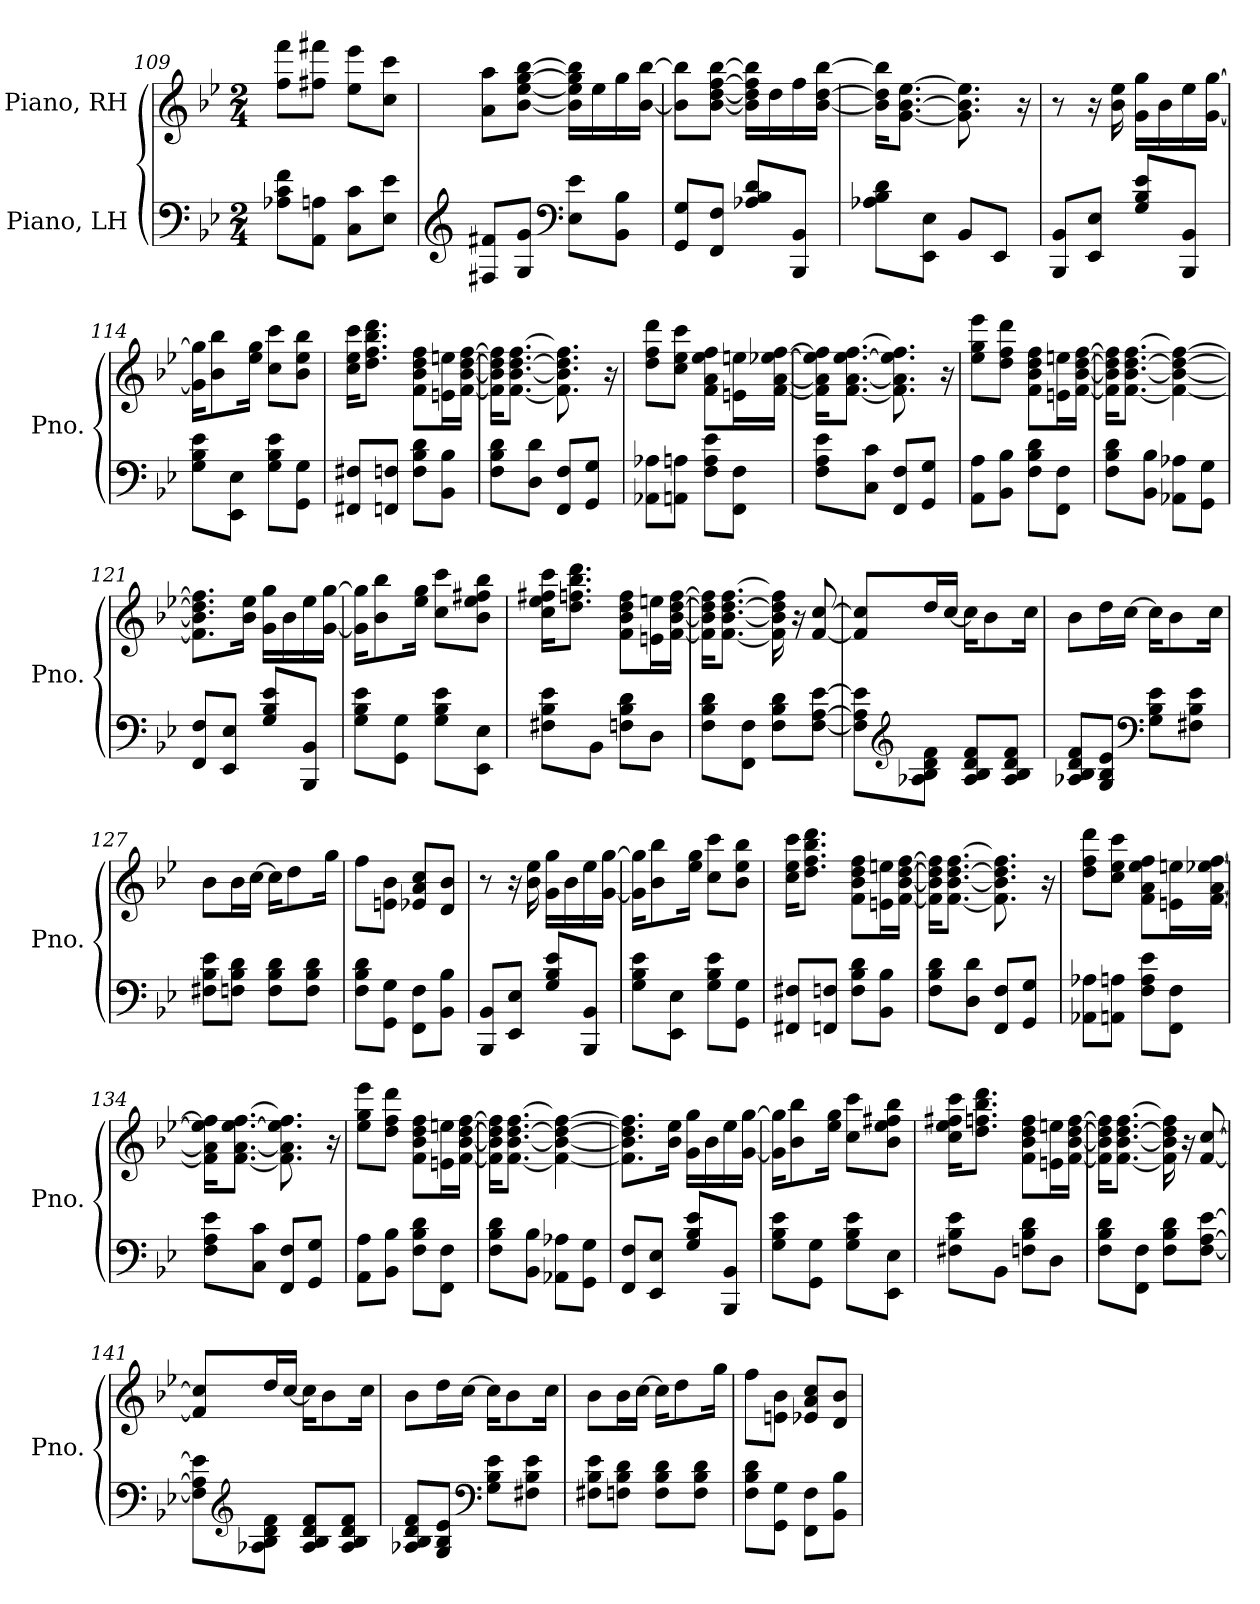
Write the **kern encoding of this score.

**kern	**kern
*part2	*part1
*staff2	*staff1
*I"Piano, LH	*I"Piano, RH
*I'Pno.	*I'Pno.
*clefF4	*clefG2
*k[b-e-]	*k[b-e-]
*M2/4	*M2/4
=109	=109
8A-X\ 8c\ 8f\L	8ff\ 8fff\L
8AA\ 8An\J	8ff#X\ 8fff#X\J
8C\ 8c\L	8ee-\ 8eee-\L
8E-\ 8e-\J	8cc\ 8ccc\J
!!LO:LB:g=z
=110	=110
*clefG2	*
8F#X/ 8f#X/L	8a\ 8aa\L
8G/ 8g/J	[8b-\ [8ee-\ [8gg\ [8bb-\J
*clefF4	*
8E-\ 8e-\L	16b-\] 16ee-\] 16gg\] 16bb-\]LL
.	16ee-\
8BB-\ 8B-\J	16gg\
.	[16b-\ [16bb-\JJ
=111	=111
8GG/ 8G/L	8b-\] 8bb-\]L
8FF/ 8F/J	[8b-\ [8dd\ [8ff\ [8bb-\J
8A-X/ 8B-/ 8d/L	16b-\] 16dd\] 16ff\] 16bb-\]LL
.	16dd\
8BBB-/ 8BB-/J	16ff\
.	[16b-\ [16dd\ [16bb-\JJ
=112	=112
8A-X\ 8B-\ 8d\L	16b-\] 16dd\] 16bb-\]KL
.	[8.g\ [8.b-\ [8.ee-\J
8EE-\ 8E-\J	.
8BB-/L	8.g\] 8.b-\] 8.ee-\]
8EE-/J	.
.	16r
=113	=113
8BBB-/ 8BB-/L	8r
8EE-/ 8E-/J	16r
.	16b-\ 16ee-\
8G/ 8B-/ 8e-/L	16g\ 16gg\LL
.	16b-\
8BBB-/ 8BB-/J	16ee-\
.	[16g\ [16gg\JJ
=114	=114
8G\ 8B-\ 8e-\L	16g\] 16gg\]KL
.	8b-\ 8bb-\
8EE-\ 8E-\J	.
.	16ee-\ 16gg\Jk
8G\ 8B-\ 8e-\L	8cc\ 8ccc\L
8GG\ 8G\J	8b-\ 8ee-\ 8bb-\J
!!LO:LB:g=z
=115	=115
8FF#X/ 8F#X/L	16cc\ 16ee-\ 16ccc\KL
.	8.dd\ 8.ff\ 8.bb-\ 8.ddd\J
8FFn/ 8Fn/J	.
8F\ 8B-\ 8d\L	8f\ 8b-\ 8dd\ 8ff\L
8BB-\ 8B-\J	16en\ 16een\L
.	[16f\ [16b-\ [16dd\ [16ff\JJ
=116	=116
8F\ 8B-\ 8d\L	16f\] 16b-\] 16dd\] 16ff\]KL
.	[8.f\ [8.b-\ [8.dd\ [8.ff\J
8D\ 8d\J	.
8FF/ 8F/L	8.f\] 8.b-\] 8.dd\] 8.ff\]
8GG/ 8G/J	.
.	16r
=117	=117
8AA-X\ 8A-X\L	8dd\ 8ff\ 8ddd\L
8AAn\ 8An\J	8cc\ 8ee-\ 8ccc\J
8F\ 8A\ 8e-\L	8f\ 8a\ 8ee-\ 8ff\L
8FF\ 8F\J	16en\ 16een\L
.	[16f\ [16a\ [16ee-X\ [16ff\JJ
=118	=118
8F\ 8A\ 8e-\L	16f\] 16a\] 16ee-\] 16ff\]KL
.	[8.f\ [8.a\ [8.ee-\ [8.ff\J
8C\ 8c\J	.
8FF/ 8F/L	8.f\] 8.a\] 8.ee-\] 8.ff\]
8GG/ 8G/J	.
.	16r
=119	=119
8AA\ 8A\L	8ee-\ 8gg\ 8eee-\L
8BB-\ 8B-\J	8dd\ 8ff\ 8ddd\J
8F\ 8B-\ 8d\L	8f\ 8b-\ 8dd\ 8ff\L
8FF\ 8F\J	16en\ 16een\L
.	[16f\ [16b-\ [16dd\ [16ff\JJ
!!LO:LB:g=z
=120	=120
8F\ 8B-\ 8d\L	16f\] 16b-\] 16dd\] 16ff\]KL
.	[8.f\ [8.b-\ [8.dd\ [8.ff\J
8BB-\ 8B-\J	.
8AA-X\ 8A-X\L	4f\_ 4b-\_ 4dd\_ 4ff\_
8GG\ 8G\J	.
=121	=121
8FF/ 8F/L	8.f\] 8.b-\] 8.dd\] 8.ff\]L
8EE-/ 8E-/J	.
.	16b-\ 16ee-\Jk
8G/ 8B-/ 8e-/L	16g\ 16gg\LL
.	16b-\
8BBB-/ 8BB-/J	16ee-\
.	[16g\ [16gg\JJ
=122	=122
8G\ 8B-\ 8e-\L	16g\] 16gg\]KL
.	8b-\ 8bb-\
8GG\ 8G\J	.
.	16ee-\ 16gg\Jk
8G\ 8B-\ 8e-\L	8cc\ 8ccc\L
8EE-\ 8E-\J	8b-\ 8ee-\ 8ff#X\ 8bb-\J
=123	=123
8F#X\ 8B-\ 8e-\L	16cc\ 16ee-\ 16ff#X\ 16ccc\KL
.	8.dd\ 8.ffn\ 8.bb-\ 8.ddd\J
8BB-\J	.
8Fn\ 8B-\ 8d\L	8f\ 8b-\ 8dd\ 8ff\L
8D\J	16en\ 16een\L
.	[16f\ [16b-\ [16dd\ [16ff\JJ
=124	=124
8F\ 8B-\ 8d\L	16f\] 16b-\] 16dd\] 16ff\]KL
.	[8.f\ [8.b-\ [8.dd\ [8.ff\J
8FF\ 8F\J	.
8F\ 8B-\ 8d\L	16f\] 16b-\] 16dd\] 16ff\]
.	16r
[8F\ [8A\ [8e-\J	[8f/ [8cc/
!!LO:LB:g=z
=125	=125
8F\] 8A\] 8e-\]L	8f/] 8cc/]L
*clefG2	*
8A-X\ 8B-\ 8d\ 8f\J	16dd/L
.	[16cc/JJ
8A-/ 8B-/ 8d/ 8f/L	16cc\KL]
.	8b-\
8A-/ 8B-/ 8d/ 8f/J	.
.	16cc\Jk
=126	=126
8A-X/ 8B-/ 8d/ 8f/L	8b-\L
8G/ 8B-/ 8e-/J	16dd\L
.	[16cc\JJ
*clefF4	*
8G\ 8B-\ 8e-\L	16cc\KL]
.	8b-\
8F#X\ 8B-\ 8e-\J	.
.	16cc\Jk
=127	=127
8F#X\ 8B-\ 8e-\L	8b-\L
8Fn\ 8B-\ 8d\J	16b-\L
.	[16cc\JJ
8F\ 8B-\ 8d\L	16cc\KL]
.	8dd\
8F\ 8B-\ 8d\J	.
.	16gg\Jk
=128	=128
8F\ 8B-\ 8d\L	8ff\L
8GG\ 8G\J	8en\ 8b-\J
8FF\ 8F\L	8e-X/ 8a/ 8cc/L
8BB-\ 8B-\J	8d/ 8b-/J
=129	=129
8BBB-/ 8BB-/L	8r
8EE-/ 8E-/J	16r
.	16b-\ 16ee-\
8G/ 8B-/ 8e-/L	16g\ 16gg\LL
.	16b-\
8BBB-/ 8BB-/J	16ee-\
.	[16g\ [16gg\JJ
!!LO:LB:g=z
=130	=130
8G\ 8B-\ 8e-\L	16g\] 16gg\]KL
.	8b-\ 8bb-\
8EE-\ 8E-\J	.
.	16ee-\ 16gg\Jk
8G\ 8B-\ 8e-\L	8cc\ 8ccc\L
8GG\ 8G\J	8b-\ 8ee-\ 8bb-\J
=131	=131
8FF#X/ 8F#X/L	16cc\ 16ee-\ 16ccc\KL
.	8.dd\ 8.ff\ 8.bb-\ 8.ddd\J
8FFn/ 8Fn/J	.
8F\ 8B-\ 8d\L	8f\ 8b-\ 8dd\ 8ff\L
8BB-\ 8B-\J	16en\ 16een\L
.	[16f\ [16b-\ [16dd\ [16ff\JJ
=132	=132
8F\ 8B-\ 8d\L	16f\] 16b-\] 16dd\] 16ff\]KL
.	[8.f\ [8.b-\ [8.dd\ [8.ff\J
8D\ 8d\J	.
8FF/ 8F/L	8.f\] 8.b-\] 8.dd\] 8.ff\]
8GG/ 8G/J	.
.	16r
=133	=133
8AA-X\ 8A-X\L	8dd\ 8ff\ 8ddd\L
8AAn\ 8An\J	8cc\ 8ee-\ 8ccc\J
8F\ 8A\ 8e-\L	8f\ 8a\ 8ee-\ 8ff\L
8FF\ 8F\J	16en\ 16een\L
.	[16f\ [16a\ [16ee-X\ [16ff\JJ
=134	=134
8F\ 8A\ 8e-\L	16f\] 16a\] 16ee-\] 16ff\]KL
.	[8.f\ [8.a\ [8.ee-\ [8.ff\J
8C\ 8c\J	.
8FF/ 8F/L	8.f\] 8.a\] 8.ee-\] 8.ff\]
8GG/ 8G/J	.
.	16r
!!LO:PB:g=z
=135	=135
8AA\ 8A\L	8ee-\ 8gg\ 8eee-\L
8BB-\ 8B-\J	8dd\ 8ff\ 8ddd\J
8F\ 8B-\ 8d\L	8f\ 8b-\ 8dd\ 8ff\L
8FF\ 8F\J	16en\ 16een\L
.	[16f\ [16b-\ [16dd\ [16ff\JJ
=136	=136
8F\ 8B-\ 8d\L	16f\] 16b-\] 16dd\] 16ff\]KL
.	[8.f\ [8.b-\ [8.dd\ [8.ff\J
8BB-\ 8B-\J	.
8AA-X\ 8A-X\L	4f\_ 4b-\_ 4dd\_ 4ff\_
8GG\ 8G\J	.
=137	=137
8FF/ 8F/L	8.f\] 8.b-\] 8.dd\] 8.ff\]L
8EE-/ 8E-/J	.
.	16b-\ 16ee-\Jk
8G/ 8B-/ 8e-/L	16g\ 16gg\LL
.	16b-\
8BBB-/ 8BB-/J	16ee-\
.	[16g\ [16gg\JJ
=138	=138
8G\ 8B-\ 8e-\L	16g\] 16gg\]KL
.	8b-\ 8bb-\
8GG\ 8G\J	.
.	16ee-\ 16gg\Jk
8G\ 8B-\ 8e-\L	8cc\ 8ccc\L
8EE-\ 8E-\J	8b-\ 8ee-\ 8ff#X\ 8bb-\J
=139	=139
8F#X\ 8B-\ 8e-\L	16cc\ 16ee-\ 16ff#X\ 16ccc\KL
.	8.dd\ 8.ffn\ 8.bb-\ 8.ddd\J
8BB-\J	.
8Fn\ 8B-\ 8d\L	8f\ 8b-\ 8dd\ 8ff\L
8D\J	16en\ 16een\L
.	[16f\ [16b-\ [16dd\ [16ff\JJ
!!LO:LB:g=z
=140	=140
8F\ 8B-\ 8d\L	16f\] 16b-\] 16dd\] 16ff\]KL
.	[8.f\ [8.b-\ [8.dd\ [8.ff\J
8FF\ 8F\J	.
8F\ 8B-\ 8d\L	16f\] 16b-\] 16dd\] 16ff\]
.	16r
[8F\ [8A\ [8e-\J	[8f/ [8cc/
=141	=141
8F\] 8A\] 8e-\]L	8f/] 8cc/]L
*clefG2	*
8A-X\ 8B-\ 8d\ 8f\J	16dd/L
.	[16cc/JJ
8A-/ 8B-/ 8d/ 8f/L	16cc\KL]
.	8b-\
8A-/ 8B-/ 8d/ 8f/J	.
.	16cc\Jk
=142	=142
8A-X/ 8B-/ 8d/ 8f/L	8b-\L
8G/ 8B-/ 8e-/J	16dd\L
.	[16cc\JJ
*clefF4	*
8G\ 8B-\ 8e-\L	16cc\KL]
.	8b-\
8F#X\ 8B-\ 8e-\J	.
.	16cc\Jk
=143	=143
8F#X\ 8B-\ 8e-\L	8b-\L
8Fn\ 8B-\ 8d\J	16b-\L
.	[16cc\JJ
8F\ 8B-\ 8d\L	16cc\KL]
.	8dd\
8F\ 8B-\ 8d\J	.
.	16gg\Jk
=144	=144
8F\ 8B-\ 8d\L	8ff\L
8GG\ 8G\J	8en\ 8b-\J
8FF\ 8F\L	8e-X/ 8a/ 8cc/L
8BB-\ 8B-\J	8d/ 8b-/J
=	=
*-	*-
